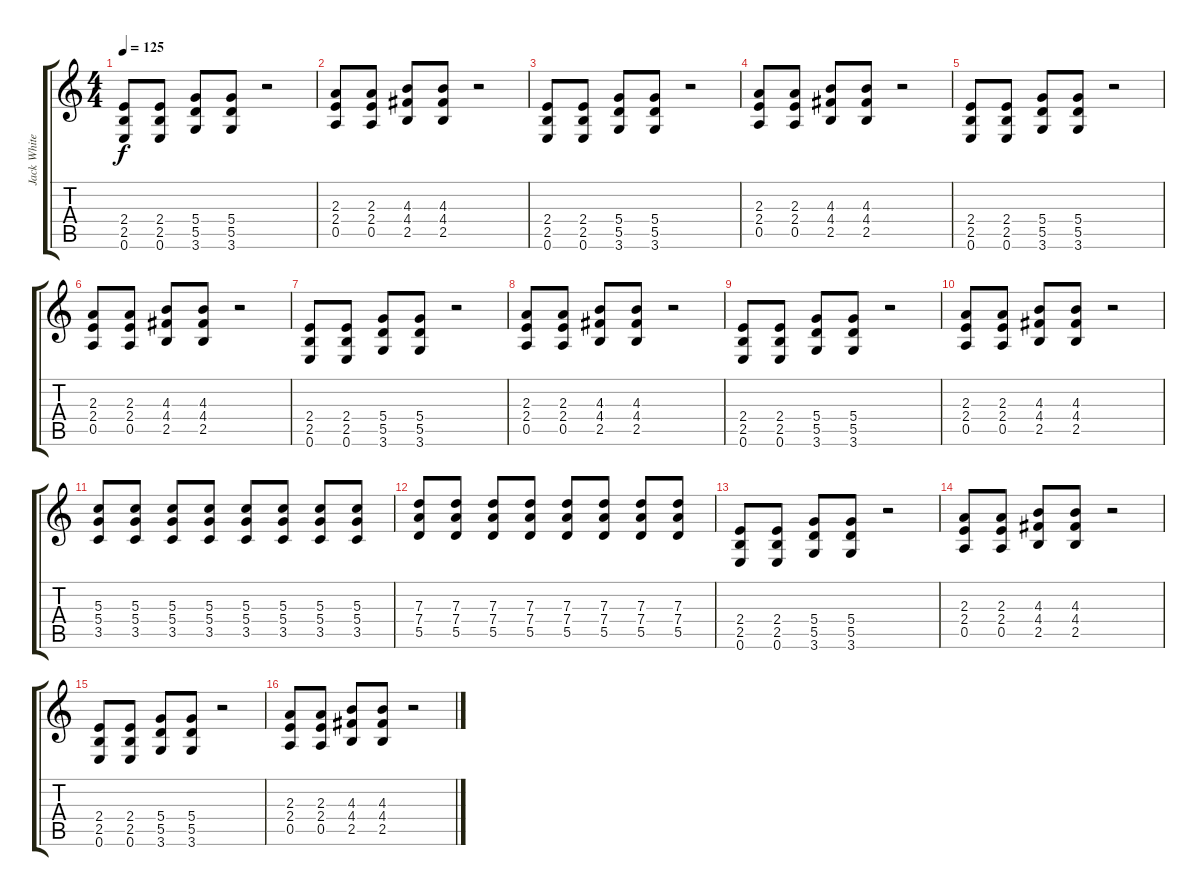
\track ("Jack White" "Jack White") {instrument distortionguitar}
\staff {score tabs}
\tuning (E4 B3 G3 D3 A2 E2) {hide}
\ts (4 4)
\tempo 125
\clef g2
\ks c
(2.4 2.5 0.6).8{dy f volume 13} (2.4 2.5 0.6).8 (5.4 5.5 3.6).8 (5.4 5.5 3.6).8 r.2 |
(2.3 2.4 0.5).8 (2.3 2.4 0.5).8 (4.3 4.4 2.5).8 (4.3 4.4 2.5).8 r.2 |
(2.4 2.5 0.6).8 (2.4 2.5 0.6).8 (5.4 5.5 3.6).8 (5.4 5.5 3.6).8 r.2 |
(2.3 2.4 0.5).8 (2.3 2.4 0.5).8 (4.3 4.4 2.5).8 (4.3 4.4 2.5).8 r.2 |
(2.4 2.5 0.6).8 (2.4 2.5 0.6).8 (5.4 5.5 3.6).8 (5.4 5.5 3.6).8 r.2 |
(2.3 2.4 0.5).8 (2.3 2.4 0.5).8 (4.3 4.4 2.5).8 (4.3 4.4 2.5).8 r.2 |
(2.4 2.5 0.6).8 (2.4 2.5 0.6).8 (5.4 5.5 3.6).8 (5.4 5.5 3.6).8 r.2 |
(2.3 2.4 0.5).8 (2.3 2.4 0.5).8 (4.3 4.4 2.5).8 (4.3 4.4 2.5).8 r.2 |
(2.4 2.5 0.6).8 (2.4 2.5 0.6).8 (5.4 5.5 3.6).8 (5.4 5.5 3.6).8 r.2 |
(2.3 2.4 0.5).8 (2.3 2.4 0.5).8 (4.3 4.4 2.5).8 (4.3 4.4 2.5).8 r.2 |
(5.3 5.4 3.5).8 (5.3 5.4 3.5).8 (5.3 5.4 3.5).8 (5.3 5.4 3.5).8 (5.3 5.4 3.5).8 (5.3 5.4 3.5).8 (5.3 5.4 3.5).8 (5.3 5.4 3.5).8 |
(7.3 7.4 5.5).8 (7.3 7.4 5.5).8 (7.3 7.4 5.5).8 (7.3 7.4 5.5).8 (7.3 7.4 5.5).8 (7.3 7.4 5.5).8 (7.3 7.4 5.5).8 (7.3 7.4 5.5).8 |
(2.4 2.5 0.6).8 (2.4 2.5 0.6).8 (5.4 5.5 3.6).8 (5.4 5.5 3.6).8 r.2 |
(2.3 2.4 0.5).8 (2.3 2.4 0.5).8 (4.3 4.4 2.5).8 (4.3 4.4 2.5).8 r.2 |
(2.4 2.5 0.6).8 (2.4 2.5 0.6).8 (5.4 5.5 3.6).8 (5.4 5.5 3.6).8 r.2 |
(2.3 2.4 0.5).8 (2.3 2.4 0.5).8 (4.3 4.4 2.5).8 (4.3 4.4 2.5).8 r.2
